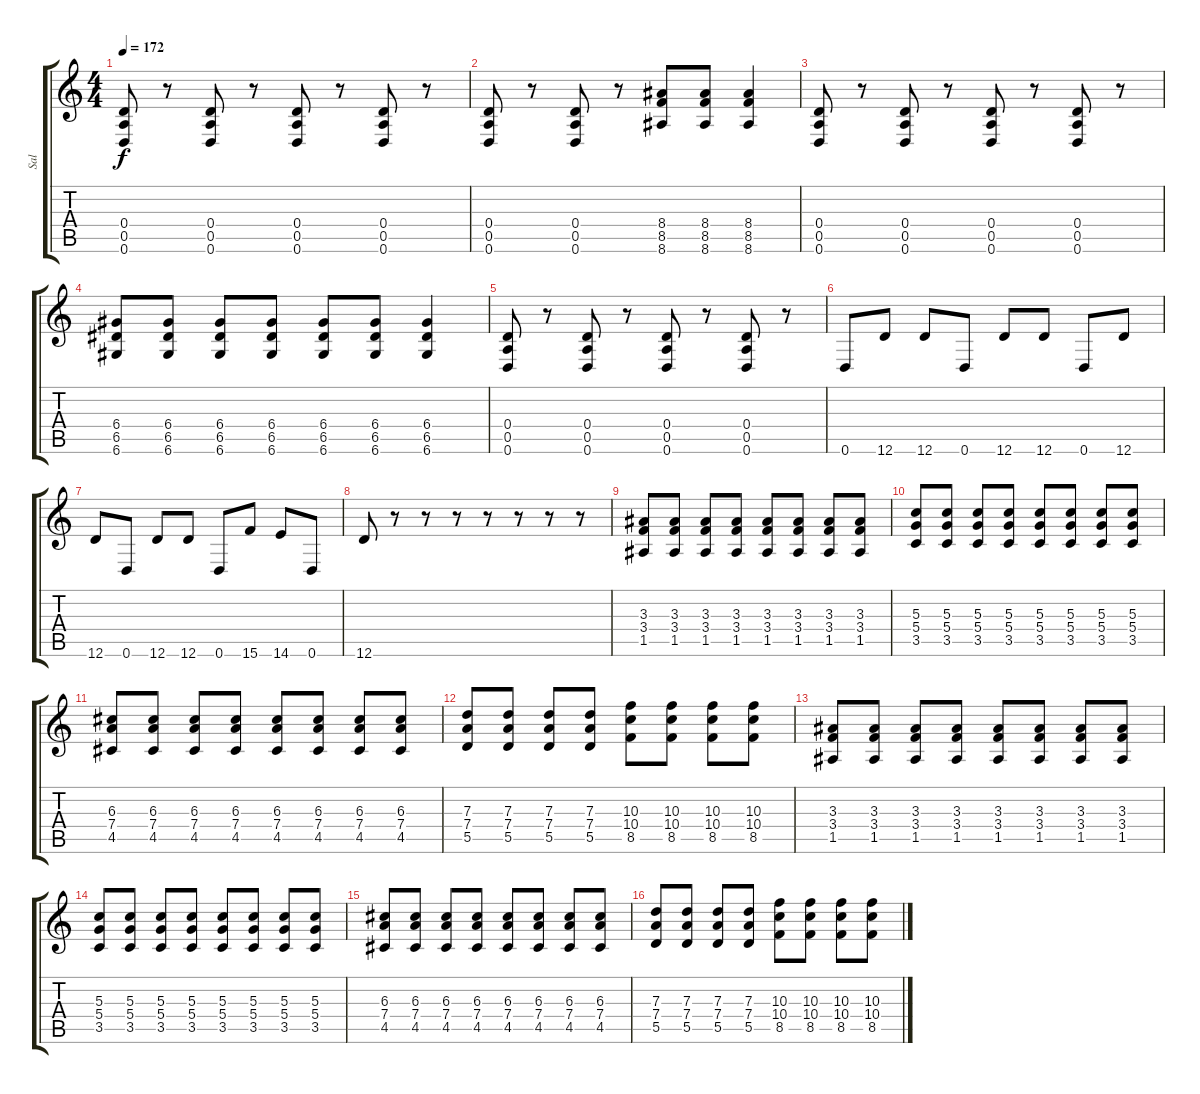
\track ("Sal" "Sal") {instrument distortionguitar}
\staff {score tabs}
\tuning (E4 B3 G3 D3 A2 D2) {hide}
\ts (4 4)
\tempo 172
\clef g2
\ks c
(0.4 0.5 0.6).8{dy f} r.8 (0.4 0.5 0.6).8 r.8 (0.4 0.5 0.6).8 r.8 (0.4 0.5 0.6).8 r.8 |
(0.4 0.5 0.6).8 r.8 (0.4 0.5 0.6).8 r.8 (8.4 8.5 8.6).8 (8.4 8.5 8.6).8 (8.4 8.5 8.6).4 |
(0.4 0.5 0.6).8 r.8 (0.4 0.5 0.6).8 r.8 (0.4 0.5 0.6).8 r.8 (0.4 0.5 0.6).8 r.8 |
(6.4 6.5 6.6).8 (6.4 6.5 6.6).8 (6.4 6.5 6.6).8 (6.4 6.5 6.6).8 (6.4 6.5 6.6).8 (6.4 6.5 6.6).8 (6.4 6.5 6.6).4 |
(0.4 0.5 0.6).8 r.8 (0.4 0.5 0.6).8 r.8 (0.4 0.5 0.6).8 r.8 (0.4 0.5 0.6).8 r.8 |
0.6.8 12.6.8 12.6.8 0.6.8 12.6.8 12.6.8 0.6.8 12.6.8 |
12.6.8 0.6.8 12.6.8 12.6.8 0.6.8 15.6.8 14.6.8 0.6.8 |
12.6.8 r.8 r.8 r.8 r.8 r.8 r.8 r.8 |
(3.3 3.4 1.5).8{instrument distortionguitar} (3.3 3.4 1.5).8 (3.3 3.4 1.5).8 (3.3 3.4 1.5).8 (3.3 3.4 1.5).8 (3.3 3.4 1.5).8 (3.3 3.4 1.5).8 (3.3 3.4 1.5).8 |
(5.3 5.4 3.5).8 (5.3 5.4 3.5).8 (5.3 5.4 3.5).8 (5.3 5.4 3.5).8 (5.3 5.4 3.5).8 (5.3 5.4 3.5).8 (5.3 5.4 3.5).8 (5.3 5.4 3.5).8 |
(6.3 7.4 4.5).8 (6.3 7.4 4.5).8 (6.3 7.4 4.5).8 (6.3 7.4 4.5).8 (6.3 7.4 4.5).8 (6.3 7.4 4.5).8 (6.3 7.4 4.5).8 (6.3 7.4 4.5).8 |
(7.3 7.4 5.5).8 (7.3 7.4 5.5).8 (7.3 7.4 5.5).8 (7.3 7.4 5.5).8 (10.3 10.4 8.5).8 (10.3 10.4 8.5).8 (10.3 10.4 8.5).8 (10.3 10.4 8.5).8 |
(3.3 3.4 1.5).8 (3.3 3.4 1.5).8 (3.3 3.4 1.5).8 (3.3 3.4 1.5).8 (3.3 3.4 1.5).8 (3.3 3.4 1.5).8 (3.3 3.4 1.5).8 (3.3 3.4 1.5).8 |
(5.3 5.4 3.5).8 (5.3 5.4 3.5).8 (5.3 5.4 3.5).8 (5.3 5.4 3.5).8 (5.3 5.4 3.5).8 (5.3 5.4 3.5).8 (5.3 5.4 3.5).8 (5.3 5.4 3.5).8 |
(6.3 7.4 4.5).8 (6.3 7.4 4.5).8 (6.3 7.4 4.5).8 (6.3 7.4 4.5).8 (6.3 7.4 4.5).8 (6.3 7.4 4.5).8 (6.3 7.4 4.5).8 (6.3 7.4 4.5).8 |
(7.3 7.4 5.5).8 (7.3 7.4 5.5).8 (7.3 7.4 5.5).8 (7.3 7.4 5.5).8 (10.3 10.4 8.5).8 (10.3 10.4 8.5).8 (10.3 10.4 8.5).8 (10.3 10.4 8.5).8
